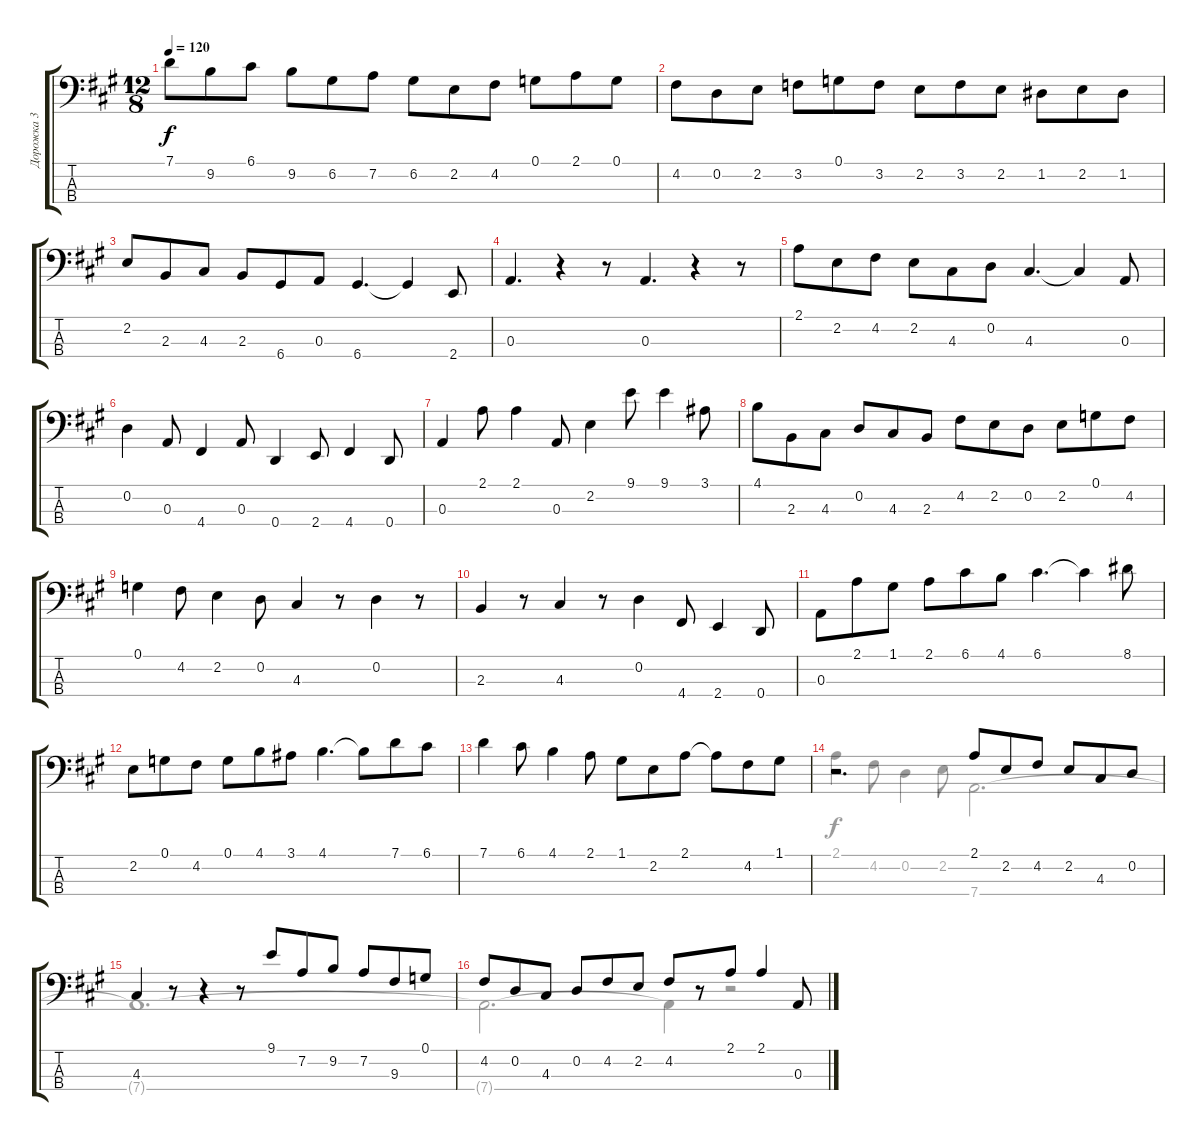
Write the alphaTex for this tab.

\track ("Дорожка 3" "Дорожка 3") {instrument electricbassfinger}
\staff {score tabs}
\tuning (G2 D2 A1 D1) {hide}
\voice
\ts (12 8)
\tempo 120
\clef f4
\ks a
7.1.8{dy f} 9.2.8 6.1.8 9.2.8 6.2.8 7.2.8 6.2.8 2.2.8 4.2.8 0.1.8 2.1.8 0.1.8 |
4.2.8 0.2.8 2.2.8 3.2.8 0.1.8 3.2.8 2.2.8 3.2.8 2.2.8 1.2.8 2.2.8 1.2.8 |
2.2.8 2.3.8 4.3.8 2.3.8 6.4.8 0.3.8 6.4.4{d} 6.4{t}.4 2.4.8 |
0.3.4{d} r.4 r.8 0.3.4{d} r.4 r.8 |
2.1.8 2.2.8 4.2.8 2.2.8 4.3.8 0.2.8 4.3.4{d} 4.3{t}.4 0.3.8 |
0.2.4 0.3.8 4.4.4 0.3.8 0.4.4 2.4.8 4.4.4 0.4.8 |
0.3.4 2.1.8 2.1.4 0.3.8 2.2.4 9.1.8 9.1.4 3.1.8 |
4.1.8 2.3.8 4.3.8 0.2.8 4.3.8 2.3.8 4.2.8 2.2.8 0.2.8 2.2.8 0.1.8 4.2.8 |
0.1.4 4.2.8 2.2.4 0.2.8 4.3.4 r.8 0.2.4 r.8 |
2.3.4 r.8 4.3.4 r.8 0.2.4 4.4.8 2.4.4 0.4.8 |
0.3.8 2.1.8 1.1.8 2.1.8 6.1.8 4.1.8 6.1.4{d} 6.1{t}.4 8.1.8 |
2.2.8 0.1.8 4.2.8 0.1.8 4.1.8 3.1.8 4.1.4{d} 4.1{t}.8 7.1.8 6.1.8 |
7.1.4 6.1.8 4.1.4 2.1.8 1.1.8 2.2.8 2.1.8 2.1{t}.8 4.2.8 1.1.8 |
r.2{d} 2.1.8 2.2.8 4.2.8 2.2.8 4.3.8 0.2.8 |
4.3.4 r.8 r.4 r.8 9.1.8 7.2.8 9.2.8 7.2.8 9.3.8 0.1.8 |
4.2.8 0.2.8 4.3.8 0.2.8 4.2.8 2.2.8 4.2.8 r.8 2.1.8 2.1.4 0.3.8
\voice
\clef f4
\ottava regular
\simile none
\ks a
|
|
|
|
|
|
|
|
|
|
|
|
|
2.1.4 4.2.8 0.2.4 2.2.8 7.4.2{d} |
7.4{t}.1{d} |
7.4{t}.2{d} 7.4{t}.4 r.2
